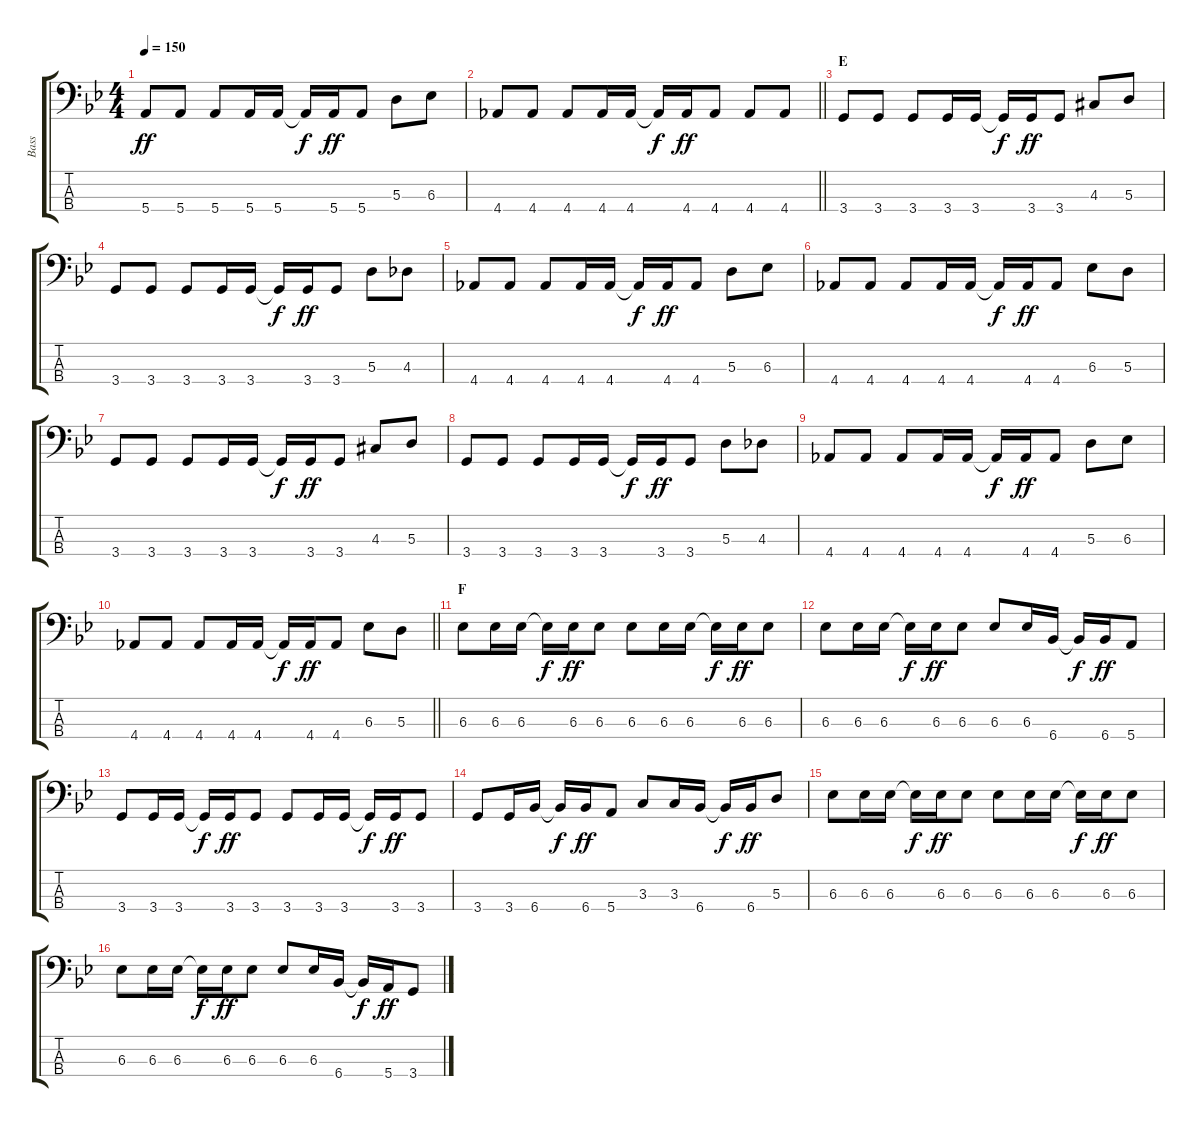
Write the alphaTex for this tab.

\track ("Bass" "Bass") {instrument electricbasspick}
\staff {score tabs}
\tuning (G2 D2 A1 E1) {hide}
\ts (4 4)
\tempo 150
\clef f4
\ks bb
5.4.8{dy ff} 5.4.8 5.4.8 5.4.16 5.4.16 5.4{t}.16{dy f} 5.4.16{dy ff} 5.4.8 5.3.8 6.3.8 |
\barLineRight lightlight
4.4.8 4.4.8 4.4.8 4.4.16 4.4.16 4.4{t}.16{dy f} 4.4.16{dy ff} 4.4.8 4.4.8 4.4.8 |
\section ("" "E")
3.4.8 3.4.8 3.4.8 3.4.16 3.4.16 3.4{t}.16{dy f} 3.4.16{dy ff} 3.4.8 4.3{acc #}.8 5.3.8 |
3.4.8 3.4.8 3.4.8 3.4.16 3.4.16 3.4{t}.16{dy f} 3.4.16{dy ff} 3.4.8 5.3.8 4.3.8 |
4.4.8 4.4.8 4.4.8 4.4.16 4.4.16 4.4{t}.16{dy f} 4.4.16{dy ff} 4.4.8 5.3.8 6.3.8 |
4.4.8 4.4.8 4.4.8 4.4.16 4.4.16 4.4{t}.16{dy f} 4.4.16{dy ff} 4.4.8 6.3.8 5.3.8 |
3.4.8 3.4.8 3.4.8 3.4.16 3.4.16 3.4{t}.16{dy f} 3.4.16{dy ff} 3.4.8 4.3{acc #}.8 5.3.8 |
3.4.8 3.4.8 3.4.8 3.4.16 3.4.16 3.4{t}.16{dy f} 3.4.16{dy ff} 3.4.8 5.3.8 4.3.8 |
4.4.8 4.4.8 4.4.8 4.4.16 4.4.16 4.4{t}.16{dy f} 4.4.16{dy ff} 4.4.8 5.3.8 6.3.8 |
\barLineRight lightlight
4.4.8 4.4.8 4.4.8 4.4.16 4.4.16 4.4{t}.16{dy f} 4.4.16{dy ff} 4.4.8 6.3.8 5.3.8 |
\section ("" "F")
6.3.8 6.3.16 6.3.16 6.3{t}.16{dy f} 6.3.16{dy ff} 6.3.8 6.3.8 6.3.16 6.3.16 6.3{t}.16{dy f} 6.3.16{dy ff} 6.3.8 |
6.3.8 6.3.16 6.3.16 6.3{t}.16{dy f} 6.3.16{dy ff} 6.3.8 6.3.8 6.3.16 6.4.16 6.4{t}.16{dy f} 6.4.16{dy ff} 5.4.8 |
3.4.8 3.4.16 3.4.16 3.4{t}.16{dy f} 3.4.16{dy ff} 3.4.8 3.4.8 3.4.16 3.4.16 3.4{t}.16{dy f} 3.4.16{dy ff} 3.4.8 |
3.4.8 3.4.16 6.4.16 6.4{t}.16{dy f} 6.4.16{dy ff} 5.4.8 3.3.8 3.3.16 6.4.16 6.4{t}.16{dy f} 6.4.16{dy ff} 5.3.8 |
6.3.8 6.3.16 6.3.16 6.3{t}.16{dy f} 6.3.16{dy ff} 6.3.8 6.3.8 6.3.16 6.3.16 6.3{t}.16{dy f} 6.3.16{dy ff} 6.3.8 |
6.3.8 6.3.16 6.3.16 6.3{t}.16{dy f} 6.3.16{dy ff} 6.3.8 6.3.8 6.3.16 6.4.16 6.4{t}.16{dy f} 5.4.16{dy ff} 3.4.8
